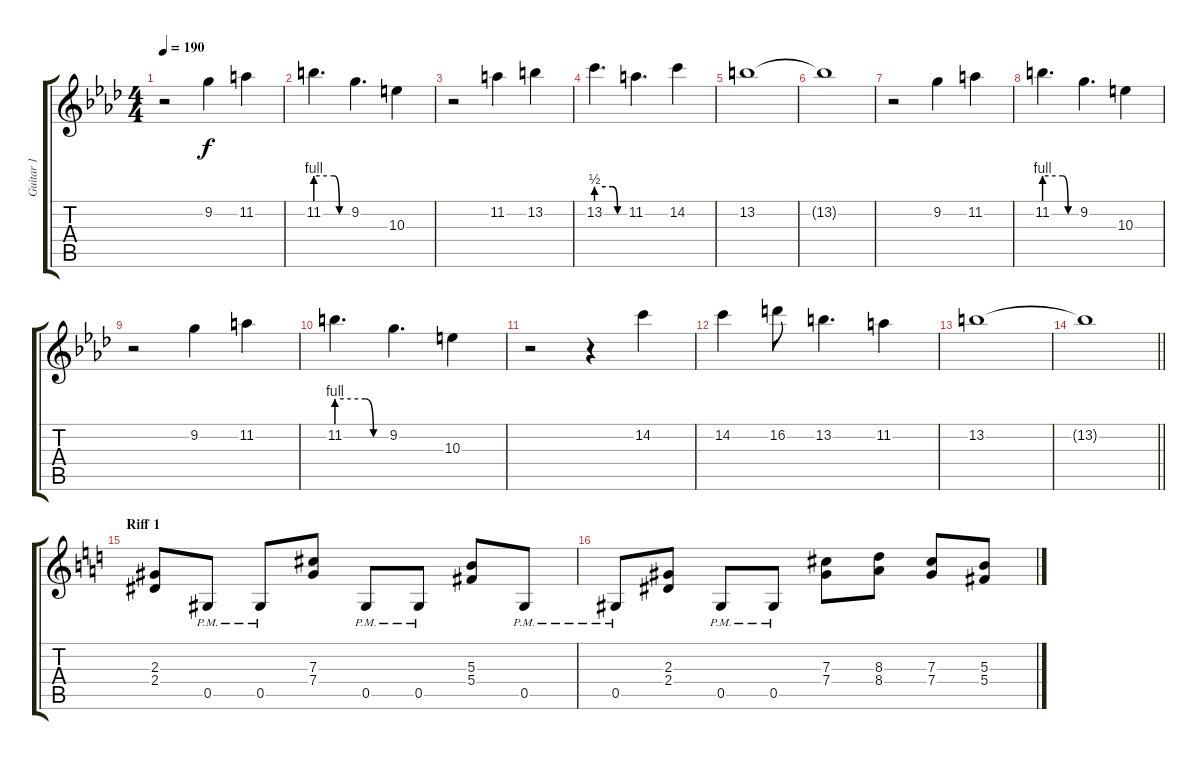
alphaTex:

\track ("Guitar 1" "Guitar 1") {instrument distortionguitar}
\staff {score tabs}
\tuning (Eb4 Bb3 Gb3 Db3 Ab2 Eb2) {hide}
\ts (4 4)
\tempo 190
\clef g2
\ks fminor
r.2{dy f} 9.2.4 11.2.4 |
11.2{be (custom 0 4 35 4 45 0 60 0)}.4{d} 9.2.4{d} 10.3.4 |
r.2 11.2.4 13.2.4 |
13.2{be (custom 0 2 35 2 45 0 60 0)}.4{d} 11.2.4{d} 14.2.4 |
13.2.1 |
13.2{t}.1 |
r.2 9.2.4 11.2.4 |
11.2{be (custom 0 4 35 4 45 0 60 0)}.4{d} 9.2.4{d} 10.3.4 |
r.2 9.2.4 11.2.4 |
11.2{be (custom 0 4 35 4 45 0 60 0)}.4{d} 9.2.4{d} 10.3.4 |
r.2 r.4 14.2.4 |
14.2.4 16.2.8 13.2.4{d} 11.2.4 |
13.2.1 |
\barLineRight lightlight
13.2{t}.1 |
\section ("" "Riff 1")
\ks aminor
(2.3 2.4).8 0.5{pm}.8 0.5{pm}.8 (7.3 7.4).8 0.5{pm}.8 0.5{pm}.8 (5.3 5.4).8 0.5{pm}.8 |
0.5{pm}.8 (2.3 2.4).8 0.5{pm}.8 0.5{pm}.8 (7.3 7.4).8 (8.3 8.4).8 (7.3 7.4).8 (5.3 5.4).8
